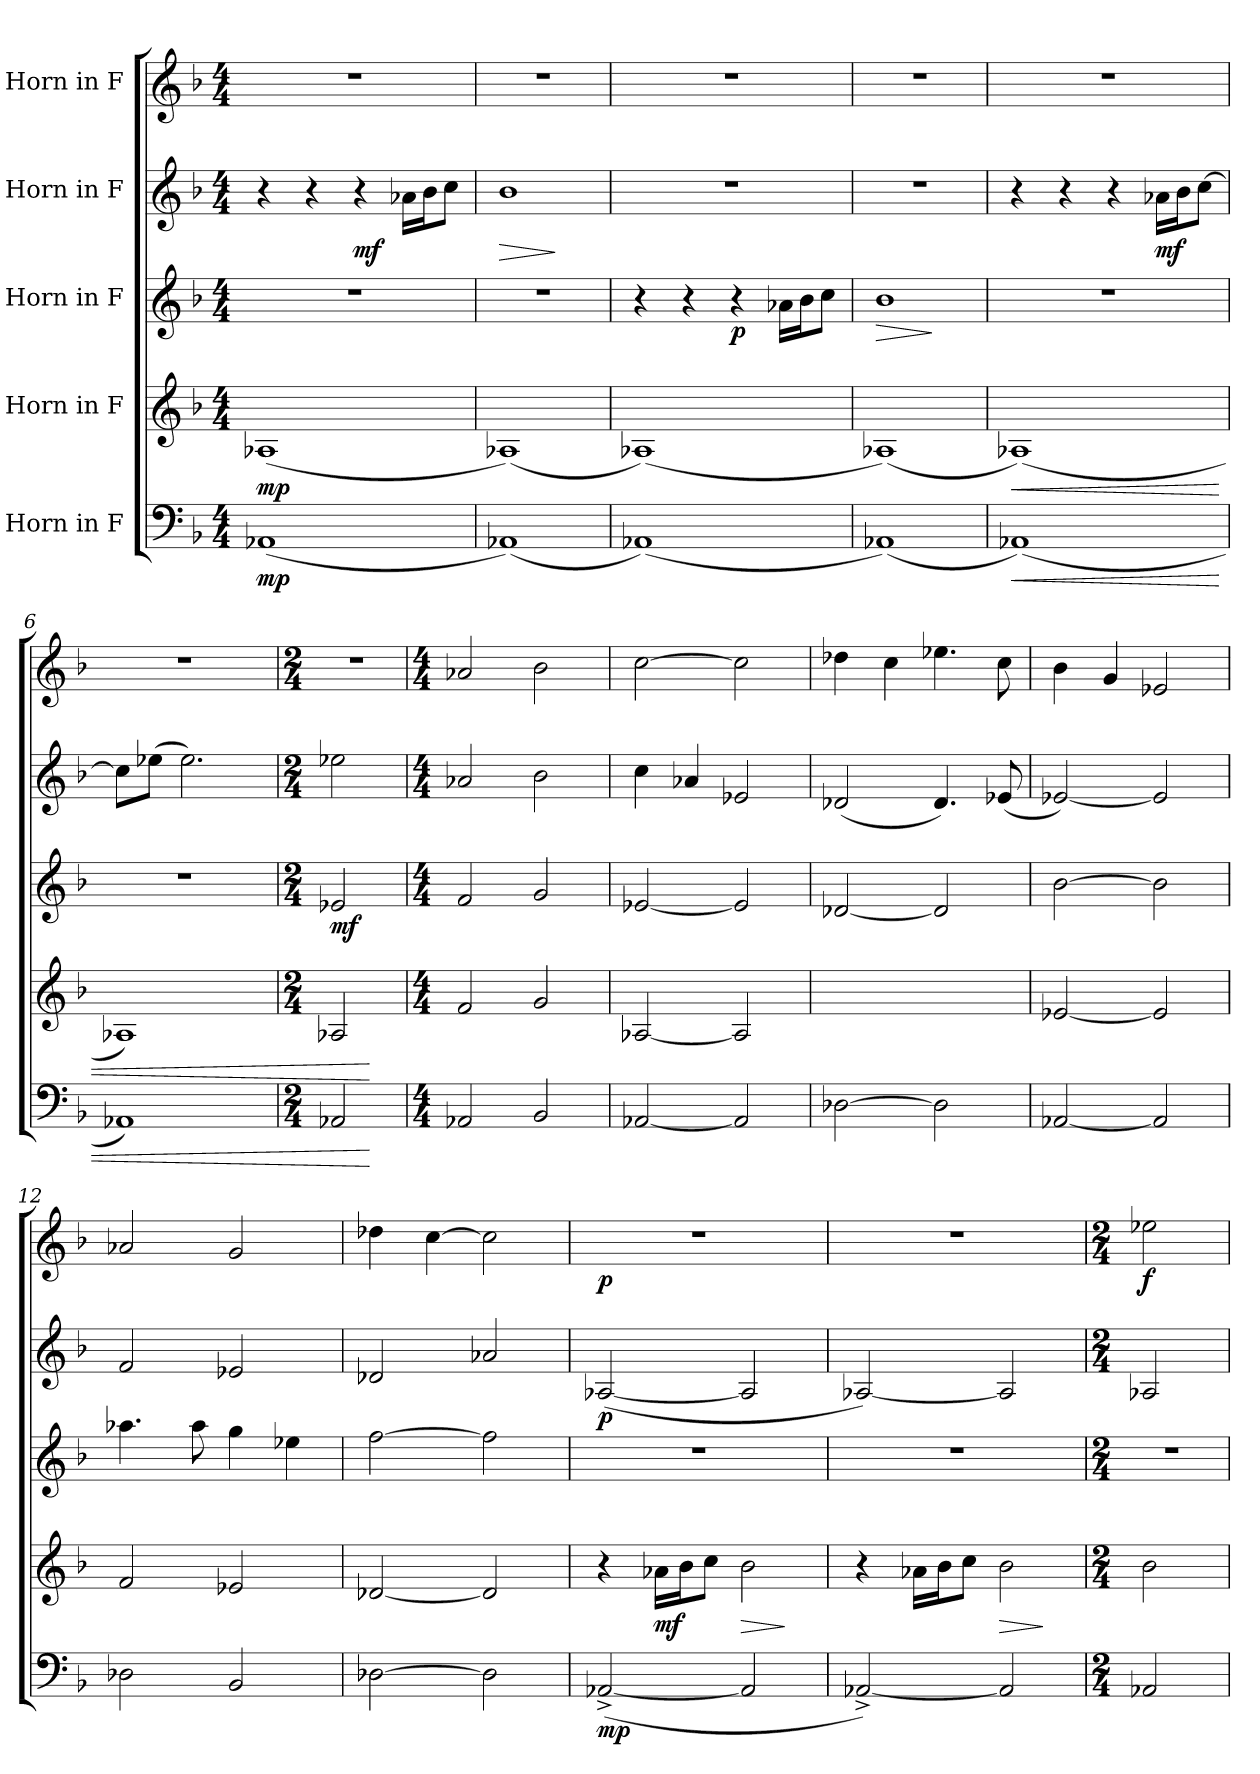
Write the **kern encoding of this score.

**kern	**dynam	**kern	**dynam	**kern	**dynam	**kern	**dynam	**kern	**dynam
*part5	*part5	*part4	*part4	*part3	*part3	*part2	*part2	*part1	*part1
*staff5	*staff5	*staff4	*staff4	*staff3	*staff3	*staff2	*staff2	*staff1	*staff1
*I"Horn in F	*	*I"Horn in F	*	*I"Horn in F	*	*I"Horn in F	*	*I"Horn in F	*
*clefF4	*	*clefG2	*	*clefG2	*	*clefG2	*	*clefG2	*
*ITrd4c7	*	*ITrd4c7	*	*ITrd4c7	*	*ITrd4c7	*	*ITrd4c7	*
*k[b-e-]	*	*k[b-e-]	*	*k[b-e-]	*	*k[b-e-]	*	*k[b-e-]	*
*M4/4	*	*M4/4	*	*M4/4	*	*M4/4	*	*M4/4	*
*MM72	*	*MM72	*	*MM72	*	*MM72	*	*MM72	*
=1	=1	=1	=1	=1	=1	=1	=1	=1	=1
!	!LO:DY:b	!	!LO:DY:b	!	!	!	!	!	!
(1DD-X	mp	(1D-X	mp	1r	.	4r	.	1r	.
.	.	.	.	.	.	4r	.	.	.
!	!	!	!	!	!	!	!LO:DY:b	!	!
.	.	.	.	.	.	4r	mf	.	.
.	.	.	.	.	.	16d-X\LL	.	.	.
.	.	.	.	.	.	16e-\J	.	.	.
.	.	.	.	.	.	8f\J	.	.	.
=2	=2	=2	=2	=2	=2	=2	=2	=2	=2
!	!	!	!	!	!	!	!LO:HP:b	!	!
(1DD-X)	.	(1D-X)	.	1r	.	1e-	>	1r	.
.	.	.	.	.	.	.	]	.	.
=3	=3	=3	=3	=3	=3	=3	=3	=3	=3
(1DD-X)	.	(1D-X)	.	4r	.	1r	.	1r	.
.	.	.	.	4r	.	.	.	.	.
!	!	!	!	!	!LO:DY:b	!	!	!	!
.	.	.	.	4r	p	.	.	.	.
.	.	.	.	16d-X\LL	.	.	.	.	.
.	.	.	.	16e-\J	.	.	.	.	.
.	.	.	.	8f\J	.	.	.	.	.
=4	=4	=4	=4	=4	=4	=4	=4	=4	=4
!	!	!	!	!	!LO:HP:b	!	!	!	!
(1DD-X)	.	(1D-X)	.	1e-	>	1r	.	1r	.
.	.	.	.	.	]	.	.	.	.
=5	=5	=5	=5	=5	=5	=5	=5	=5	=5
!	!LO:HP:b	!	!LO:HP:b	!	!	!	!	!	!
(1DD-X)	<	(1D-X)	<	1r	.	4r	.	1r	.
.	.	.	.	.	.	4r	.	.	.
.	.	.	.	.	.	4r	.	.	.
!	!	!	!	!	!	!	!LO:DY:b	!	!
.	.	.	.	.	.	16d-X\LL	mf	.	.
.	.	.	.	.	.	16e-\J	.	.	.
.	.	.	.	.	.	[8f\J	.	.	.
=6	=6	=6	=6	=6	=6	=6	=6	=6	=6
1DD-X)	.	1D-X)	.	1r	.	8f\L]	.	1r	.
.	.	.	.	.	.	(8a-X\J	.	.	.
.	.	.	.	.	.	2.a-\)	.	.	.
=7	=7	=7	=7	=7	=7	=7	=7	=7	=7
*M2/4	*	*M2/4	*	*M2/4	*	*M2/4	*	*M2/4	*
!	!	!	!	!	!LO:DY:b	!	!	!	!
2DD-X/	.	2D-X/	.	2A-X/	mf	2a-X\	.	2r	.
.	[	.	[	.	.	.	.	.	.
=8	=8	=8	=8	=8	=8	=8	=8	=8	=8
*M4/4	*	*M4/4	*	*M4/4	*	*M4/4	*	*M4/4	*
2DD-X/	.	2B-/	.	2B-/	.	2d-X/	.	2d-X/	.
2EE-/	.	2c/	.	2c/	.	2e-\	.	2e-\	.
!!LO:LB:g=z
=9	=9	=9	=9	=9	=9	=9	=9	=9	=9
[2DD-X/	.	[2D-X/	.	[2A-X/	.	4f\	.	[2f\	.
.	.	.	.	.	.	4d-X/	.	.	.
2DD-/]	.	2D-/]	.	2A-/]	.	2A-X/	.	2f\]	.
=10	=10	=10	=10	=10	=10	=10	=10	=10	=10
[2GG-X\	.	[2G-X/yy	.	[2G-X/	.	(2G-X/	.	4g-X\	.
.	.	.	.	.	.	.	.	4f\	.
2GG-\]	.	2G-/yy]	.	2G-/]	.	4.G-/)	.	4.a-X\	.
.	.	.	.	.	.	(8A-X/	.	8f\	.
=11	=11	=11	=11	=11	=11	=11	=11	=11	=11
[2DD-X/	.	[2A-X/	.	[2e-\	.	[2A-X/)	.	4e-\	.
.	.	.	.	.	.	.	.	4c/	.
2DD-/]	.	2A-/]	.	2e-\]	.	2A-/]	.	2A-X/	.
=12	=12	=12	=12	=12	=12	=12	=12	=12	=12
2GG-X\	.	2B-/	.	4.dd-X\	.	2B-/	.	2d-X/	.
.	.	.	.	8dd-\	.	.	.	.	.
2EE-/	.	2A-X/	.	4cc\	.	2A-X/	.	2c/	.
.	.	.	.	4a-X\	.	.	.	.	.
=13	=13	=13	=13	=13	=13	=13	=13	=13	=13
[2GG-X\	.	[2G-X/	.	[2b-\	.	2G-X/	.	4g-X\	.
.	.	.	.	.	.	.	.	[4f\	.
2GG-\]	.	2G-/]	.	2b-\]	.	2d-X/	.	2f\]	.
=14	=14	=14	=14	=14	=14	=14	=14	=14	=14
!	!LO:DY:b	!	!	!	!	!	!LO:DY:b	!	!LO:DY:b
([2DD-X^/	mp	4r	.	1r	.	([2D-X/	p	1r	p
!	!	!	!LO:DY:b	!	!	!	!	!	!
.	.	16d-X\LL	mf	.	.	.	.	.	.
.	.	16e-\J	.	.	.	.	.	.	.
.	.	8f\J	.	.	.	.	.	.	.
!	!	!	!LO:HP:b	!	!	!	!	!	!
2DD-/]	.	2e-\	>	.	.	2D-/]	.	.	.
.	.	.	]	.	.	.	.	.	.
=15	=15	=15	=15	=15	=15	=15	=15	=15	=15
[2DD-X^/)	.	4r	.	1r	.	[2D-X/)	.	1r	.
.	.	16d-X\LL	.	.	.	.	.	.	.
.	.	16e-\J	.	.	.	.	.	.	.
.	.	8f\J	.	.	.	.	.	.	.
!	!	!	!LO:HP:b	!	!	!	!	!	!
2DD-/]	.	2e-\	>	.	.	2D-/]	.	.	.
.	.	.	]	.	.	.	.	.	.
!!LO:PB:g=z
=16	=16	=16	=16	=16	=16	=16	=16	=16	=16
*M2/4	*	*M2/4	*	*M2/4	*	*M2/4	*	*M2/4	*
!	!	!	!	!	!	!	!	!	!LO:DY:b
2DD-X/	.	2e-\	.	2r	.	2D-X/	.	2a-X\	f
=	=	=	=	=	=	=	=	=	=
*-	*-	*-	*-	*-	*-	*-	*-	*-	*-
